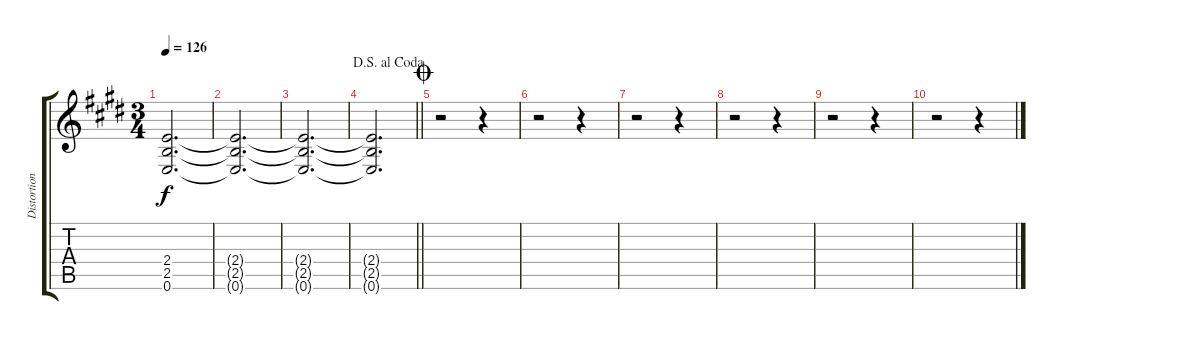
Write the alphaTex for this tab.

\track ("Distortion" "Distortion") {instrument distortionguitar}
\staff {score tabs}
\tuning (E4 B3 G3 D3 A2 E2) {hide}
\ts (3 4)
\tempo 126
\clef g2
\ks c#minor
(2.4 2.5 0.6).2{d dy f} |
(2.4{t} 2.5{t} 0.6{t}).2{d} |
(2.4{t} 2.5{t} 0.6{t}).2{d} |
\jump dalsegnoalcoda
\barLineRight lightlight
(2.4{t} 2.5{t} 0.6{t}).2{d} |
\jump coda
r.2 r.4 |
r.2 r.4 |
r.2 r.4 |
r.2 r.4 |
r.2 r.4 |
r.2 r.4
